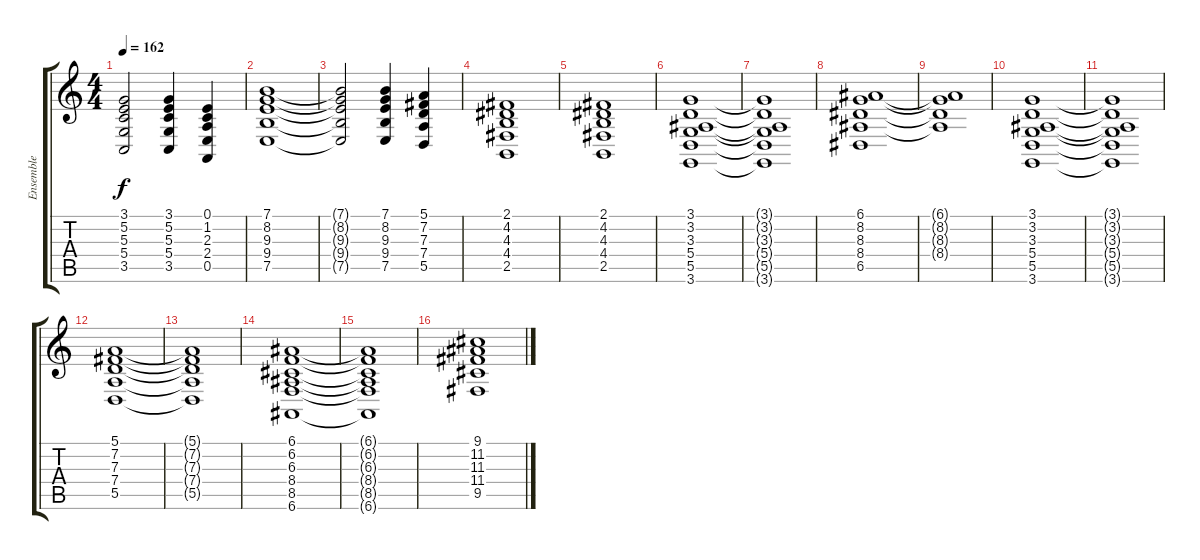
\track ("Ensemble" "Ensemble") {instrument stringensemble1}
\staff {score tabs}
\tuning (E4 B3 G3 D3 A2 E2) {hide}
\ts (4 4)
\tempo 162
\clef g2
\ks c
(3.1{t} 5.2{t} 5.3{t} 5.4{t} 3.5{t}).2{dy f} (3.1 5.2 5.3 5.4 3.5).4 (0.1 1.2 2.3 2.4 0.5).4 |
(7.1 8.2 9.3 9.4 7.5).1 |
(7.1{t} 8.2{t} 9.3{t} 9.4{t} 7.5{t}).2 (7.1 8.2 9.3 9.4 7.5).4 (5.1 7.2 7.3 7.4 5.5).4 |
(2.1 4.2 4.3 4.4 2.5).1 |
(2.1 4.2 4.3 4.4 2.5).1 |
\section ("" "")
(3.1 3.2 3.3 5.4 5.5 3.6).1 |
(3.1{t} 3.2{t} 3.3{t} 5.4{t} 5.5{t} 3.6{t}).1 |
(6.1 8.2 8.3 8.4 6.5).1 |
(6.1{t} 8.2{t} 8.3{t} 8.4{t}).1 |
(3.1 3.2 3.3 5.4 5.5 3.6).1 |
(3.1{t} 3.2{t} 3.3{t} 5.4{t} 5.5{t} 3.6{t}).1 |
(5.1 7.2 7.3 7.4 5.5).1 |
(5.1{t} 7.2{t} 7.3{t} 7.4{t} 5.5{t}).1 |
\section ("" "")
(6.1 6.2 6.3 8.4 8.5 6.6).1 |
(6.1{t} 6.2{t} 6.3{t} 8.4{t} 8.5{t} 6.6{t}).1 |
(9.1 11.2 11.3 11.4 9.5).1
